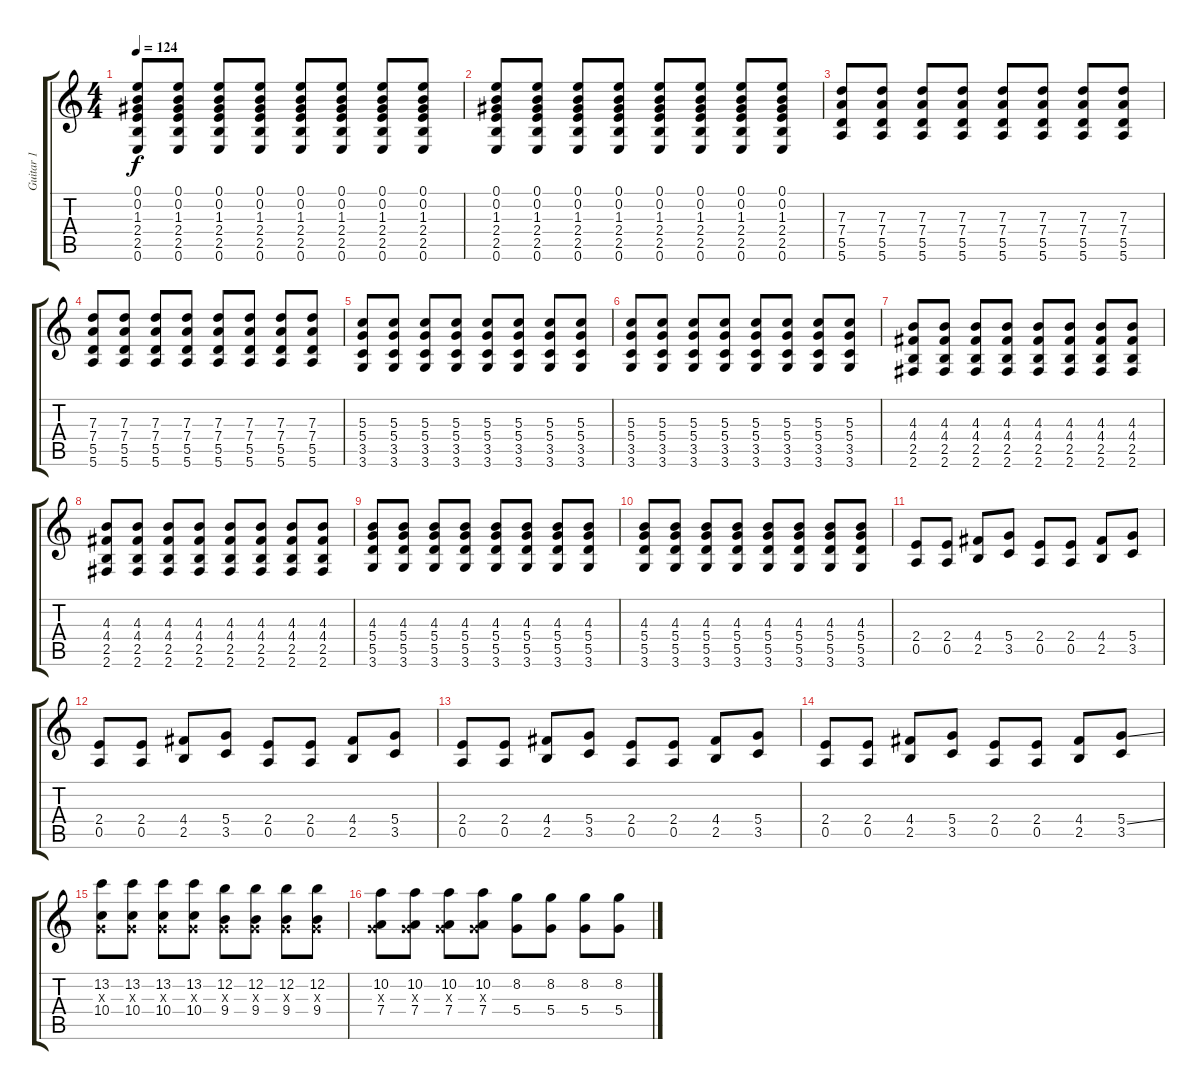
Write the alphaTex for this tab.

\track ("Guitar 1" "Guitar 1") {instrument distortionguitar}
\staff {score tabs}
\tuning (E4 B3 G3 D3 A2 E2) {hide}
\ts (4 4)
\tempo 124
\clef g2
\ks c
(0.1 0.2 1.3 2.4 2.5 0.6).8{dy f} (0.1 0.2 1.3 2.4 2.5 0.6).8 (0.1 0.2 1.3 2.4 2.5 0.6).8 (0.1 0.2 1.3 2.4 2.5 0.6).8 (0.1 0.2 1.3 2.4 2.5 0.6).8 (0.1 0.2 1.3 2.4 2.5 0.6).8 (0.1 0.2 1.3 2.4 2.5 0.6).8 (0.1 0.2 1.3 2.4 2.5 0.6).8 |
(0.1 0.2 1.3 2.4 2.5 0.6).8 (0.1 0.2 1.3 2.4 2.5 0.6).8 (0.1 0.2 1.3 2.4 2.5 0.6).8 (0.1 0.2 1.3 2.4 2.5 0.6).8 (0.1 0.2 1.3 2.4 2.5 0.6).8 (0.1 0.2 1.3 2.4 2.5 0.6).8 (0.1 0.2 1.3 2.4 2.5 0.6).8 (0.1 0.2 1.3 2.4 2.5 0.6).8 |
(7.3 7.4 5.5 5.6).8 (7.3 7.4 5.5 5.6).8 (7.3 7.4 5.5 5.6).8 (7.3 7.4 5.5 5.6).8 (7.3 7.4 5.5 5.6).8 (7.3 7.4 5.5 5.6).8 (7.3 7.4 5.5 5.6).8 (7.3 7.4 5.5 5.6).8 |
(7.3 7.4 5.5 5.6).8 (7.3 7.4 5.5 5.6).8 (7.3 7.4 5.5 5.6).8 (7.3 7.4 5.5 5.6).8 (7.3 7.4 5.5 5.6).8 (7.3 7.4 5.5 5.6).8 (7.3 7.4 5.5 5.6).8 (7.3 7.4 5.5 5.6).8 |
(5.3 5.4 3.5 3.6).8 (5.3 5.4 3.5 3.6).8 (5.3 5.4 3.5 3.6).8 (5.3 5.4 3.5 3.6).8 (5.3 5.4 3.5 3.6).8 (5.3 5.4 3.5 3.6).8 (5.3 5.4 3.5 3.6).8 (5.3 5.4 3.5 3.6).8 |
(5.3 5.4 3.5 3.6).8 (5.3 5.4 3.5 3.6).8 (5.3 5.4 3.5 3.6).8 (5.3 5.4 3.5 3.6).8 (5.3 5.4 3.5 3.6).8 (5.3 5.4 3.5 3.6).8 (5.3 5.4 3.5 3.6).8 (5.3 5.4 3.5 3.6).8 |
(4.3 4.4 2.5 2.6).8 (4.3 4.4 2.5 2.6).8 (4.3 4.4 2.5 2.6).8 (4.3 4.4 2.5 2.6).8 (4.3 4.4 2.5 2.6).8 (4.3 4.4 2.5 2.6).8 (4.3 4.4 2.5 2.6).8 (4.3 4.4 2.5 2.6).8 |
(4.3 4.4 2.5 2.6).8 (4.3 4.4 2.5 2.6).8 (4.3 4.4 2.5 2.6).8 (4.3 4.4 2.5 2.6).8 (4.3 4.4 2.5 2.6).8 (4.3 4.4 2.5 2.6).8 (4.3 4.4 2.5 2.6).8 (4.3 4.4 2.5 2.6).8 |
(4.3 5.4 5.5 3.6).8 (4.3 5.4 5.5 3.6).8 (4.3 5.4 5.5 3.6).8 (4.3 5.4 5.5 3.6).8 (4.3 5.4 5.5 3.6).8 (4.3 5.4 5.5 3.6).8 (4.3 5.4 5.5 3.6).8 (4.3 5.4 5.5 3.6).8 |
(4.3 5.4 5.5 3.6).8 (4.3 5.4 5.5 3.6).8 (4.3 5.4 5.5 3.6).8 (4.3 5.4 5.5 3.6).8 (4.3 5.4 5.5 3.6).8 (4.3 5.4 5.5 3.6).8 (4.3 5.4 5.5 3.6).8 (4.3 5.4 5.5 3.6).8 |
(2.4 0.5).8 (2.4 0.5).8 (4.4 2.5).8 (5.4 3.5).8 (2.4 0.5).8 (2.4 0.5).8 (4.4 2.5).8 (5.4 3.5).8 |
(2.4 0.5).8 (2.4 0.5).8 (4.4 2.5).8 (5.4 3.5).8 (2.4 0.5).8 (2.4 0.5).8 (4.4 2.5).8 (5.4 3.5).8 |
(2.4 0.5).8 (2.4 0.5).8 (4.4 2.5).8 (5.4 3.5).8 (2.4 0.5).8 (2.4 0.5).8 (4.4 2.5).8 (5.4 3.5).8 |
(2.4 0.5).8 (2.4 0.5).8 (4.4 2.5).8 (5.4 3.5).8 (2.4 0.5).8 (2.4 0.5).8 (4.4 2.5).8 (5.4{ss} 3.5).8 |
(13.2 0.3{x} 10.4).8 (13.2 0.3{x} 10.4).8 (13.2 0.3{x} 10.4).8 (13.2 0.3{x} 10.4).8 (12.2 0.3{x} 9.4).8 (12.2 0.3{x} 9.4).8 (12.2 0.3{x} 9.4).8 (12.2 0.3{x} 9.4).8 |
(10.2 0.3{x} 7.4).8 (10.2 0.3{x} 7.4).8 (10.2 0.3{x} 7.4).8 (10.2 0.3{x} 7.4).8 (8.2 5.4).8 (8.2 5.4).8 (8.2 5.4).8 (8.2{ss} 5.4).8
